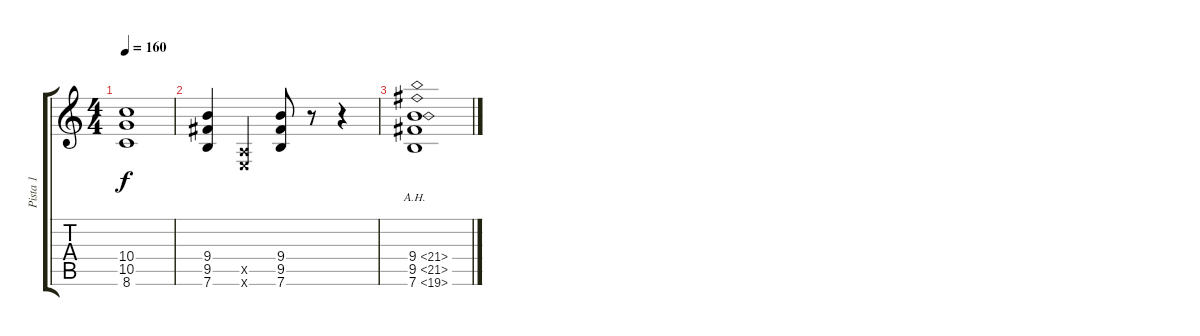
\track ("Pista 1" "Pista 1") {instrument overdrivenguitar}
\staff {score tabs}
\tuning (E4 B3 G3 D3 A2 E2) {hide}
\ts (4 4)
\tempo 160
\clef g2
\ks c
(10.4 10.5 8.6).1{dy f} |
(9.4 9.5 7.6).4 (0.5{x} 0.6{x}).4 (9.4 9.5 7.6).8 r.8 r.4 |
(9.4{ah 12} 9.5{ah 12} 7.6{ah 12}).1
